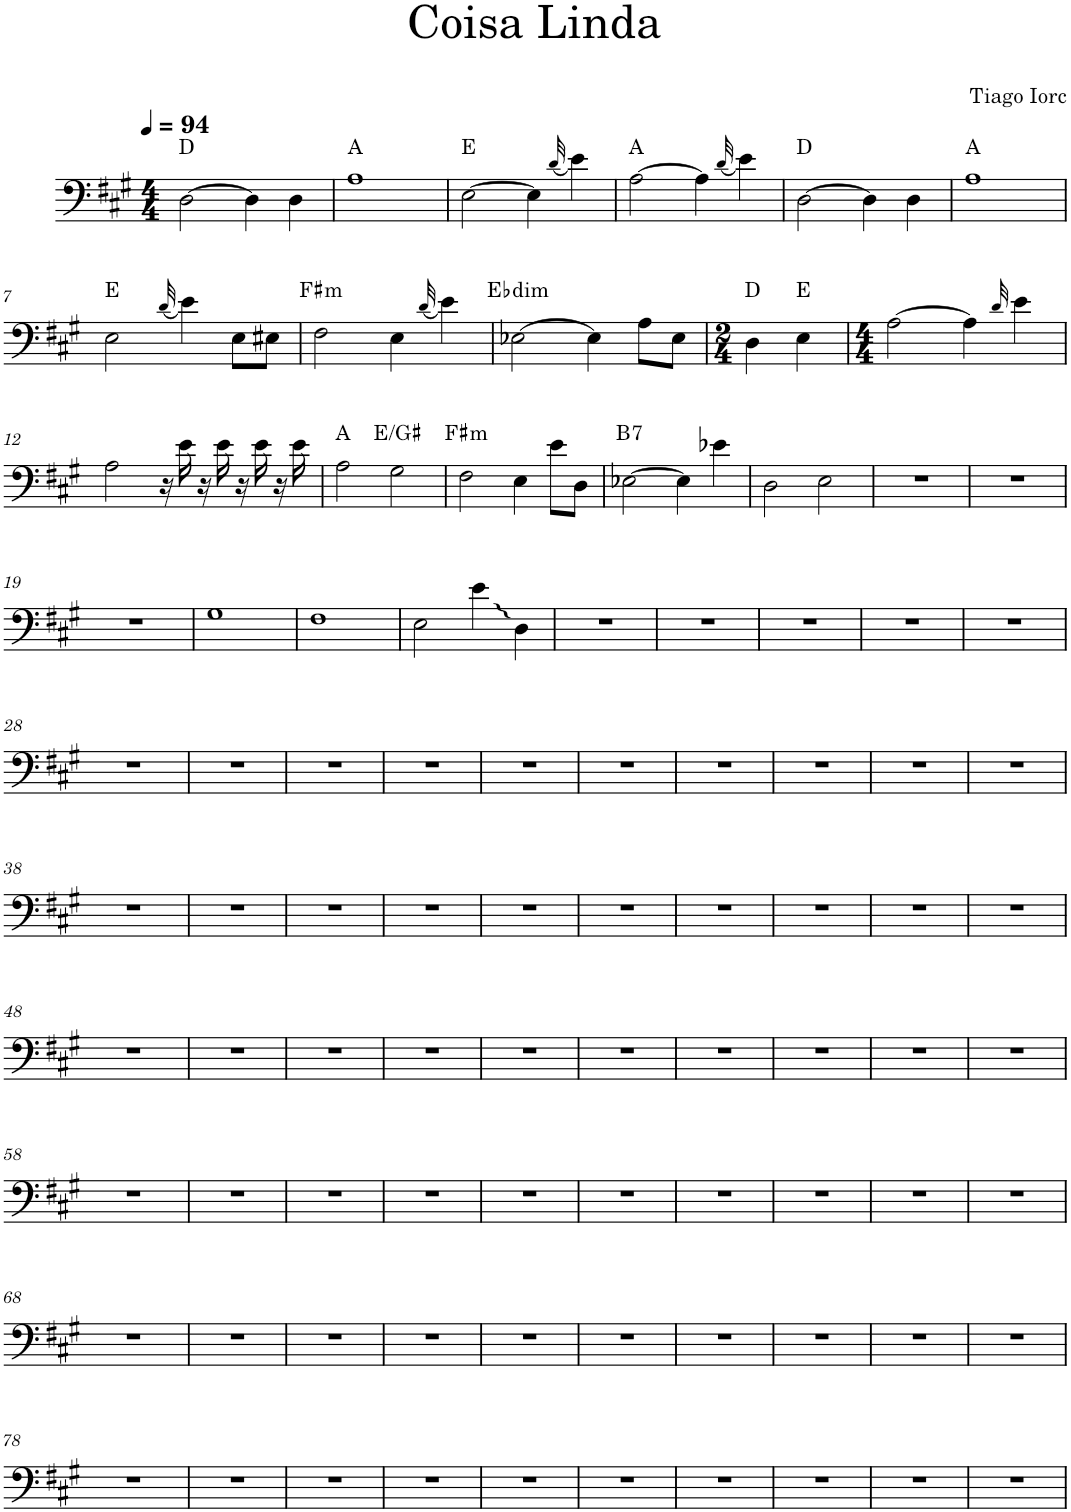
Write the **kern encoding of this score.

**kern	**harte
*part1	*part1
*staff1	*
*I"Acoustic Bass	*
*I'Bass	*
*clefF4	*
*Trd7c12	*
*k[f#c#g#]	*
*M4/4	*
*MM94	*
=1	=1
[2D\	D:maj
4D\]	.
4D\	.
=2	=2
1A	A:maj
=3	=3
[2E\	E:maj
4E\]	.
(32qd/	.
4e\)	.
=4	=4
[2A\	A:maj
4A\]	.
(32qd/	.
4e\)	.
=5	=5
[2D\	D:maj
4D\]	.
4D\	.
=6	=6
1A	A:maj
!!LO:LB:g=z
=7	=7
2E\	E:maj
(32qd/	.
4e\)	.
8E\L	.
8E#X\J	.
=8	=8
!	!LO:H:kt=m
2F#\	F#:min
4E\	.
(32qd/	.
4e\)	.
=9	=9
!	!LO:H:kt=dim
[2E-X\	Eb:dim
4E-\]	.
8A\L	.
8E-\J	.
=10	=10
*M2/4	*
4D\	D:maj
4E\	E:maj
=11	=11
*M4/4	*
[2A\	.
4A\]	.
32qd/	.
4e\	.
!!LO:LB:g=z
=12	=12
2A\	.
16r	.
16e\	.
16r	.
16e\	.
16r	.
16e\	.
16r	.
16e\	.
=13	=13
2A\	A:maj
2G#\	E:maj/3
=14	=14
!	!LO:H:kt=m
2F#\	F#:min
4E\	.
8e\L	.
8D\J	.
=15	=15
!	!LO:H:kt=7
[2E-X\	B:7
4E-\]	.
4e-X\	.
=16	=16
2D\	.
2E\	.
=17	=17
1r	.
=18	=18
1r	.
!!LO:LB:g=z
=19	=19
1r	.
=20	=20
1G#	.
=21	=21
1F#	.
=22	=22
2E\	.
4e\	.
4D\	.
=23	=23
1r	.
=24	=24
1r	.
=25	=25
1r	.
=26	=26
1r	.
=27	=27
1r	.
!!LO:LB:g=z
=28	=28
1r	.
=29	=29
1r	.
=30	=30
1r	.
=31	=31
1r	.
=32	=32
1r	.
=33	=33
1r	.
=34	=34
1r	.
=35	=35
1r	.
=36	=36
1r	.
=37	=37
1r	.
!!LO:LB:g=z
=38	=38
1r	.
=39	=39
1r	.
=40	=40
1r	.
=41	=41
1r	.
=42	=42
1r	.
=43	=43
1r	.
=44	=44
1r	.
=45	=45
1r	.
=46	=46
1r	.
=47	=47
1r	.
!!LO:LB:g=z
=48	=48
1r	.
=49	=49
1r	.
=50	=50
1r	.
=51	=51
1r	.
=52	=52
1r	.
=53	=53
1r	.
=54	=54
1r	.
=55	=55
1r	.
=56	=56
1r	.
=57	=57
1r	.
!!LO:LB:g=z
=58	=58
1r	.
=59	=59
1r	.
=60	=60
1r	.
=61	=61
1r	.
=62	=62
1r	.
=63	=63
1r	.
=64	=64
1r	.
=65	=65
1r	.
=66	=66
1r	.
=67	=67
1r	.
!!LO:LB:g=z
=68	=68
1r	.
=69	=69
1r	.
=70	=70
1r	.
=71	=71
1r	.
=72	=72
1r	.
=73	=73
1r	.
=74	=74
1r	.
=75	=75
1r	.
=76	=76
1r	.
=77	=77
1r	.
!!LO:LB:g=z
=78	=78
1r	.
=79	=79
1r	.
=80	=80
1r	.
=81	=81
1r	.
=82	=82
1r	.
=83	=83
1r	.
=84	=84
1r	.
=85	=85
1r	.
=86	=86
1r	.
=87	=87
1r	.
=	=
*-	*-
